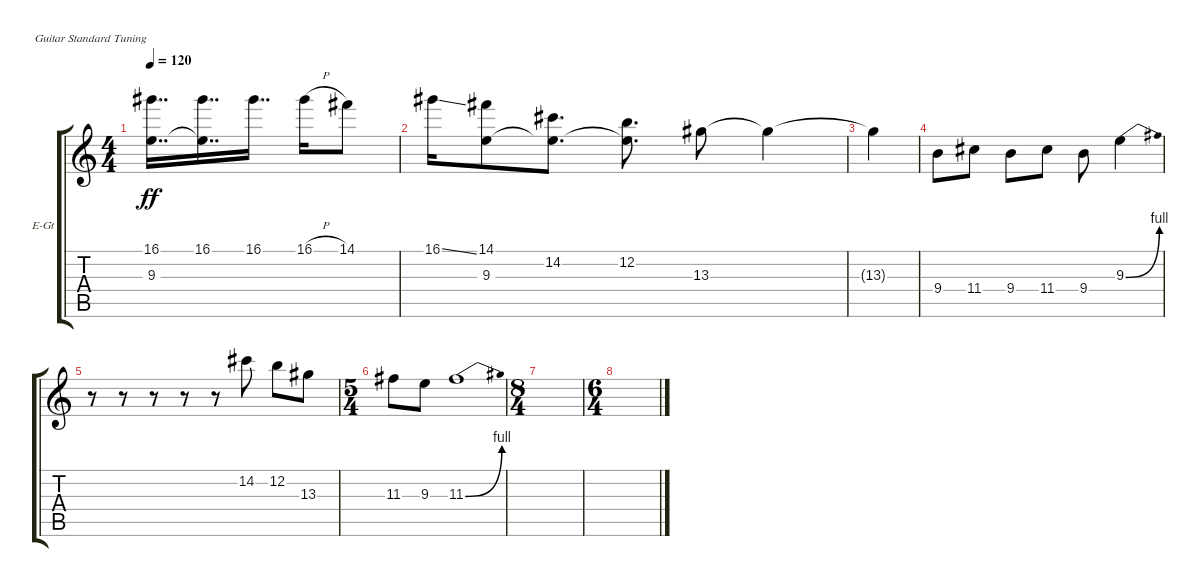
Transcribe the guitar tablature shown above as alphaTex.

\defaultSystemsLayout 4
\bracketExtendMode groupsimilarinstruments
\firstSystemTrackNameOrientation horizontal
\otherSystemsTrackNameOrientation horizontal
\track ("Electric Guitar" "E-Gt") {instrument acousticguitarsteel}
\staff {score tabs}
\tuning (E4 B3 G3 D3 A2 E2)
\ts (4 4)
\tempo 120
\clef g2
\ks c
(16.1 9.3).16{dd dy ff} (16.1 9.3{t}).16{dd} 16.1.16{dd} 16.1{h}.16 14.1.8 |
16.1{ss}.16 (14.1 9.3).8 (14.2 9.3{t}).8{d} (12.2 9.3{t}).8{d} 13.3.8 13.3{t}.4 |
13.3{t}.4 |
9.4.8 11.4.8 9.4.8 11.4.8 9.4.8 9.3{be (bend 0 0 15 4)}.4 |
r.8 r.8 r.8 r.8 r.8 14.2.8 12.2.8 13.3.8 |
\ts (5 4)
11.3.8 9.3.8 11.3{be (bend 0 0 15 4)}.1 |
\ts (8 4)
|
\ts (6 4)
